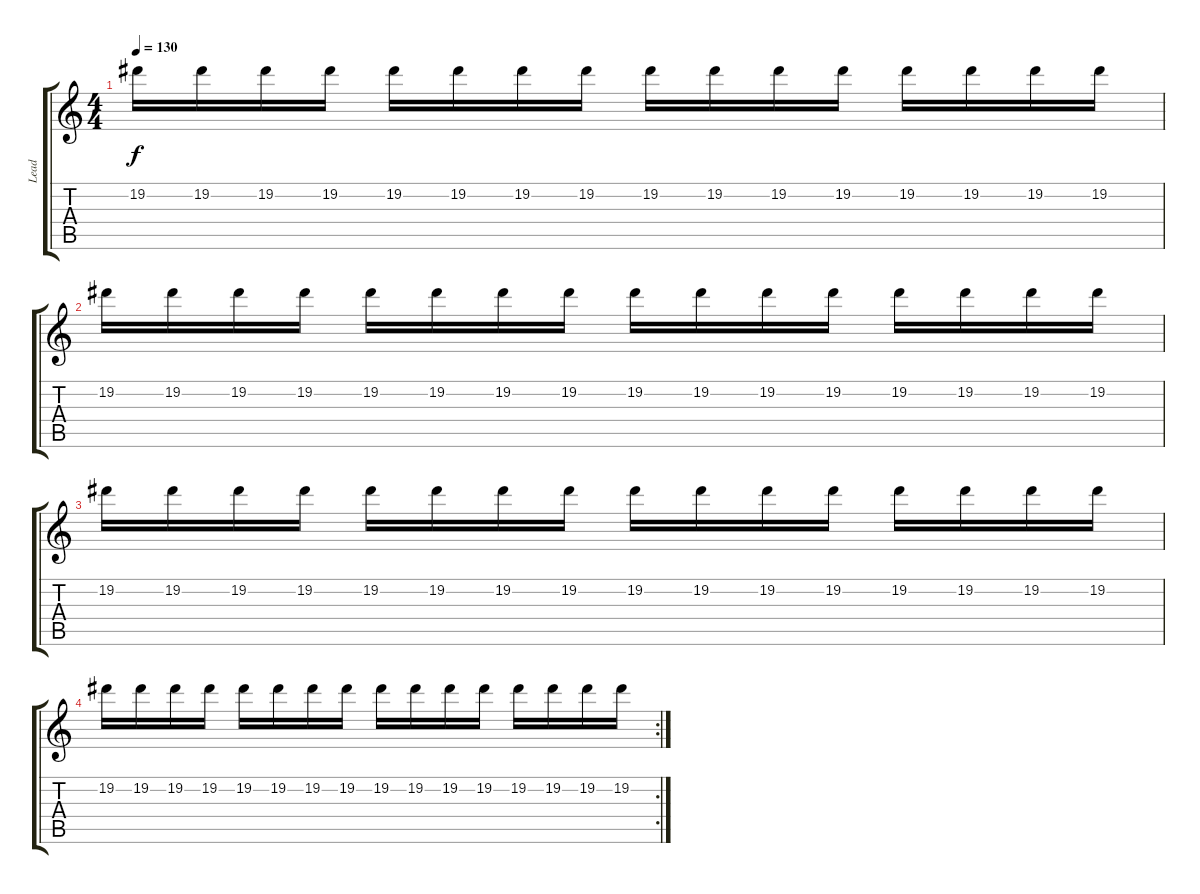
\track ("Lead" "Lead") {instrument acousticguitarsteel}
\staff {score tabs}
\tuning (Db4 Ab3 E3 B2 Gb2 B1) {hide}
\ts (4 4)
\tempo 130
\clef g2
\ks c
19.2.16{dy f} 19.2.16 19.2.16 19.2.16 19.2.16 19.2.16 19.2.16 19.2.16 19.2.16 19.2.16 19.2.16 19.2.16 19.2.16 19.2.16 19.2.16 19.2.16 |
19.2.16 19.2.16 19.2.16 19.2.16 19.2.16 19.2.16 19.2.16 19.2.16 19.2.16 19.2.16 19.2.16 19.2.16 19.2.16 19.2.16 19.2.16 19.2.16 |
19.2.16 19.2.16 19.2.16 19.2.16 19.2.16 19.2.16 19.2.16 19.2.16 19.2.16 19.2.16 19.2.16 19.2.16 19.2.16 19.2.16 19.2.16 19.2.16 |
\rc 2
19.2.16 19.2.16 19.2.16 19.2.16 19.2.16 19.2.16 19.2.16 19.2.16 19.2.16 19.2.16 19.2.16 19.2.16 19.2.16 19.2.16 19.2.16 19.2.16
